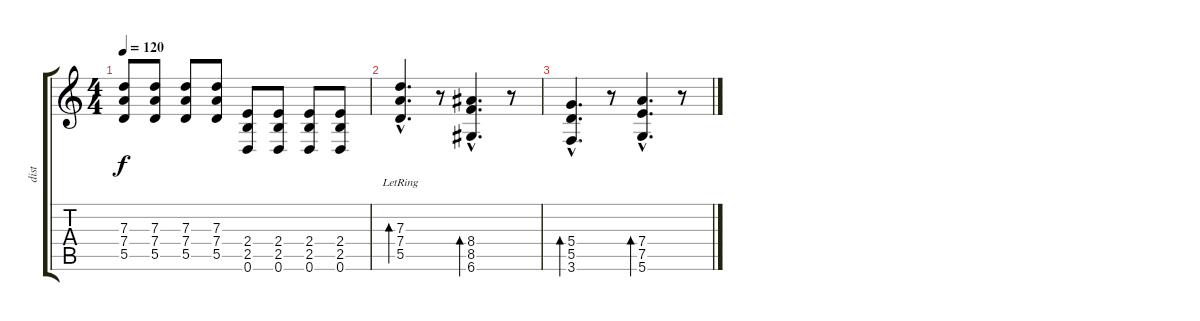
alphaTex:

\track ("dist" "dist") {instrument distortionguitar}
\staff {score tabs}
\tuning (E4 B3 G3 D3 A2 D2) {hide}
\ts (4 4)
\tempo 120
\clef g2
\ks c
(7.3 7.4 5.5).8{dy f} (7.3 7.4 5.5).8 (7.3 7.4 5.5).8 (7.3 7.4 5.5).8 (2.4 2.5 0.6).8 (2.4 2.5 0.6).8 (2.4 2.5 0.6).8 (2.4 2.5 0.6).8 |
(7.3{hac lr} 7.4{hac lr} 5.5{hac lr}).4{d bd 480} r.8 (8.4{hac} 8.5{hac} 6.6{hac}).4{d bd 480} r.8 |
(5.4{hac} 5.5{hac} 3.6{hac}).4{d bd 480} r.8 (7.4{hac} 7.5{hac} 5.6{hac}).4{d bd 480} r.8
